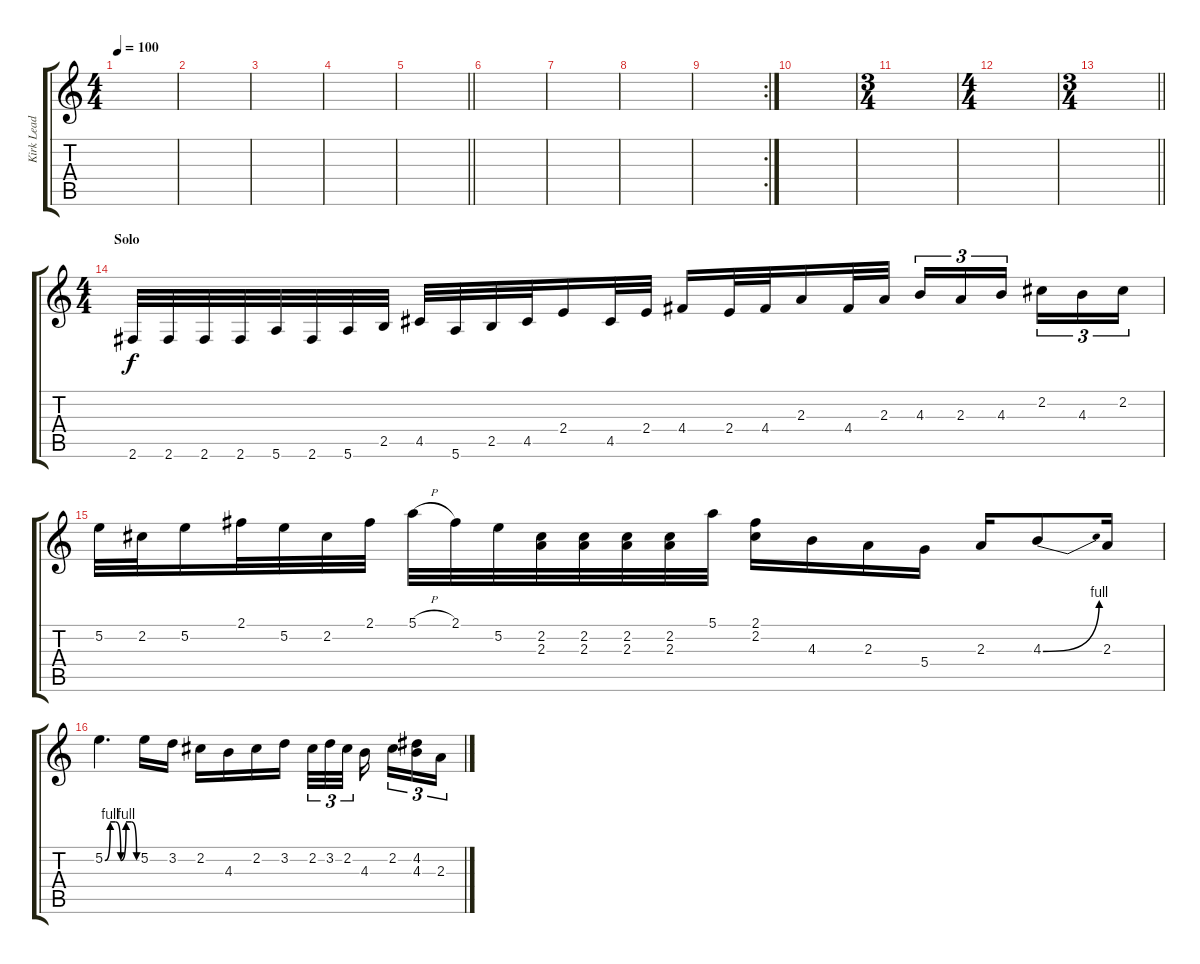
\track ("Kirk Lead 1" "Kirk Lead ") {instrument distortionguitar}
\staff {score tabs}
\tuning (E4 B3 G3 D3 A2 E2) {hide}
\ts (4 4)
\tempo 100
\clef g2
\ks c
|
|
|
|
\barLineRight lightlight
|
\section ("" "")
|
|
|
\rc 2
|
|
\ts (3 4)
|
\ts (4 4)
|
\ts (3 4)
\barLineRight lightlight
|
\ts (4 4)
\section ("" "Solo")
2.6.32 2.6.32 2.6.32 2.6.32 5.6.32 2.6.32 5.6.32 2.5.32 4.5.32 5.6.32 2.5.32 4.5.32 2.4.16 4.5.32 2.4.32 4.4.16 2.4.32 4.4.32 2.3.16 4.4.32 2.3.32 4.3.16{tu (3 2)} 2.3.16{tu (3 2)} 4.3.16{tu (3 2) beam splitsecondary} 2.2.16{tu (3 2)} 4.3.16{tu (3 2)} 2.2.16{tu (3 2)} |
5.2.32 2.2.32 5.2.16 2.1.32 5.2.32 2.2.32 2.1.32 5.1{h}.32 2.1.32 5.2.32 (2.2 2.3).32 (2.2 2.3).32 (2.2 2.3).32 (2.2 2.3).32 5.1.32 (2.1 2.2).16 4.3.16 2.3.16 5.4.16 2.3.16 4.3{be (bend 0 0 60 4)}.8 2.3.16 |
5.2{be (custom 0 0 10 4 20 4 30 0 40 4 50 4 60 0)}.4{d} 5.2.16 3.2.16 2.2.16 4.3.16 2.2.16 3.2.16 2.2.32{tu (3 2)} 3.2.32{tu (3 2)} 2.2.32{tu (3 2) beam splitsecondary} 4.3.16{beam splitsecondary} 2.2.16{tu (3 2)} (4.2 4.3).16{tu (3 2)} 2.3.16{tu (3 2)}
